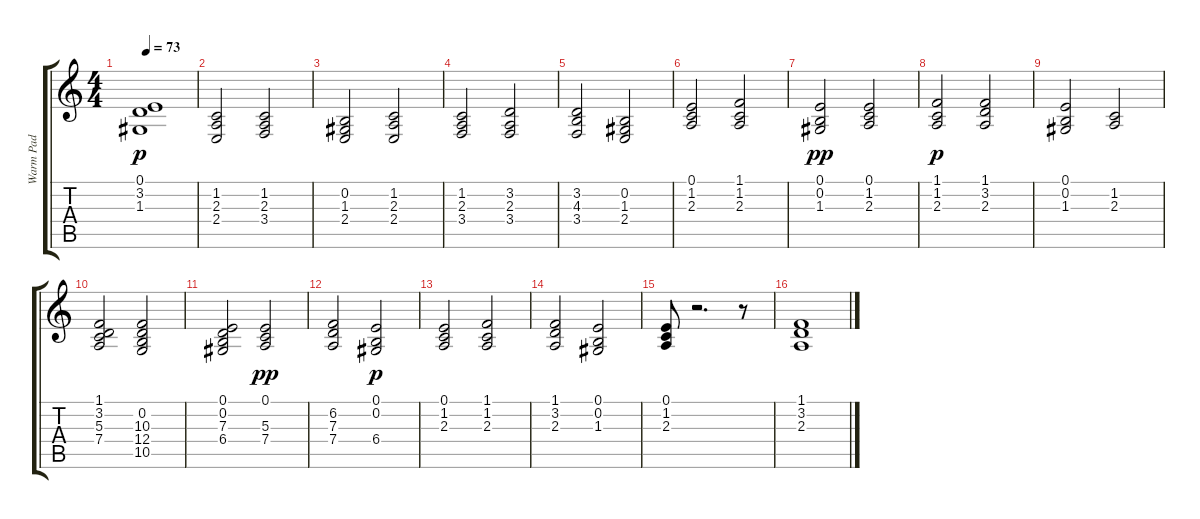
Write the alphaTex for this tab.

\track ("Warm Pad" "Warm Pad") {instrument pad2warm}
\staff {score tabs}
\tuning (E4 B3 G3 D3 A2 E2) {hide}
\ts (4 4)
\tempo 73
\clef g2
\ks c
(0.1 3.2 1.3).1{dy p} |
(1.2 2.3 2.4).2 (1.2 2.3 3.4).2 |
(0.2 1.3 2.4).2 (1.2 2.3 2.4).2 |
(1.2 2.3 3.4).2 (3.2 2.3 3.4).2 |
(3.2 4.3 3.4).2 (0.2 1.3 2.4).2 |
(0.1 1.2 2.3).2 (1.1 1.2 2.3).2 |
(0.1 0.2 1.3).2{dy pp} (0.1 1.2 2.3).2 |
(1.1 1.2 2.3).2{dy p} (1.1 3.2 2.3).2 |
(0.1 0.2 1.3).2 (1.2 2.3).2 |
(1.1 3.2 5.3 7.4).2 (0.2 10.3 12.4 10.5).2 |
(0.1 0.2 7.3 6.4).2 (0.1 5.3 7.4).2{dy pp} |
(6.2 7.3 7.4).2 (0.1 0.2 6.4).2{dy p} |
(0.1 1.2 2.3).2 (1.1 1.2 2.3).2 |
(1.1 3.2 2.3).2 (0.1 0.2 1.3).2 |
(0.1 1.2 2.3).8 r.2{d} r.8 |
(1.1 3.2 2.3).1
